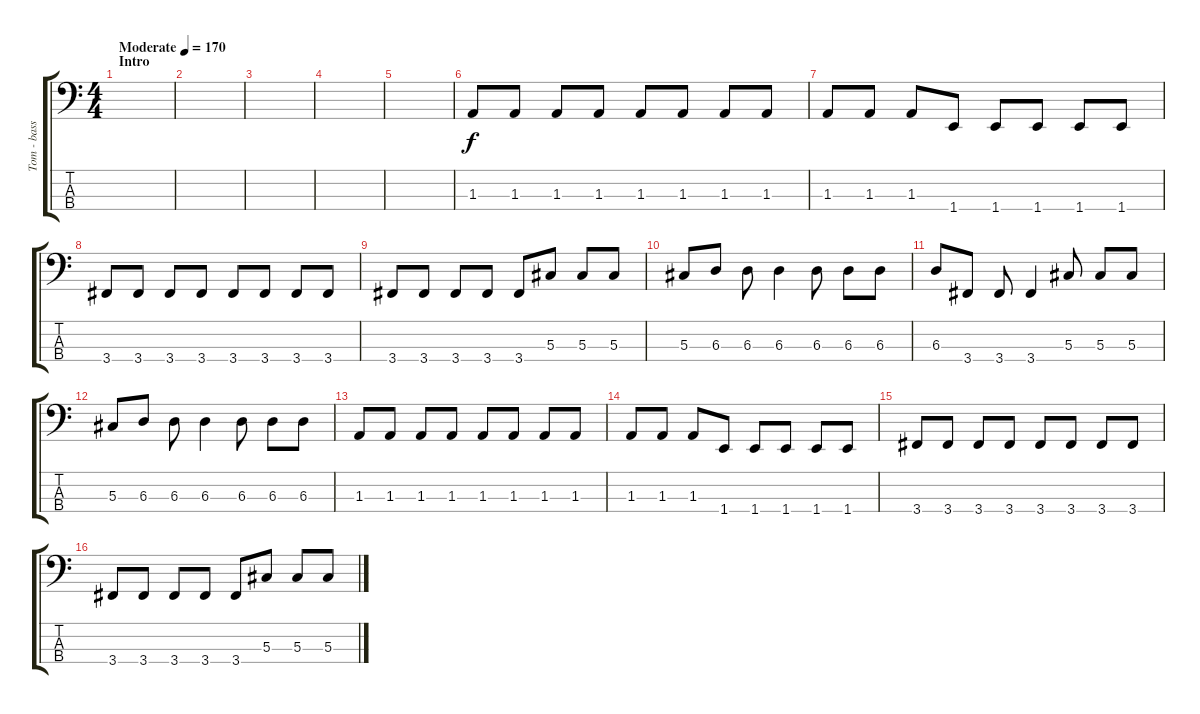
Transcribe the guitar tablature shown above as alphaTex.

\track ("Tom - bass" "Tom - bass") {instrument electricbassfinger}
\staff {score tabs}
\tuning (Gb2 Db2 Ab1 Eb1) {hide}
\ts (4 4)
\section ("" "Intro")
\tempo (170 "Moderate")
\clef f4
\ks c
|
|
|
|
|
1.3.8 1.3.8 1.3.8 1.3.8 1.3.8 1.3.8 1.3.8 1.3.8 |
1.3.8 1.3.8 1.3.8 1.4.8 1.4.8 1.4.8 1.4.8 1.4.8 |
3.4.8 3.4.8 3.4.8 3.4.8 3.4.8 3.4.8 3.4.8 3.4.8 |
3.4.8 3.4.8 3.4.8 3.4.8 3.4.8 5.3.8 5.3.8 5.3.8 |
5.3.8 6.3.8 6.3.8 6.3.4 6.3.8 6.3.8 6.3.8 |
6.3.8 3.4.8 3.4.8 3.4.4 5.3.8 5.3.8 5.3.8 |
5.3.8 6.3.8 6.3.8 6.3.4 6.3.8 6.3.8 6.3.8 |
1.3.8 1.3.8 1.3.8 1.3.8 1.3.8 1.3.8 1.3.8 1.3.8 |
1.3.8 1.3.8 1.3.8 1.4.8 1.4.8 1.4.8 1.4.8 1.4.8 |
3.4.8 3.4.8 3.4.8 3.4.8 3.4.8 3.4.8 3.4.8 3.4.8 |
3.4.8 3.4.8 3.4.8 3.4.8 3.4.8 5.3.8 5.3.8 5.3.8
